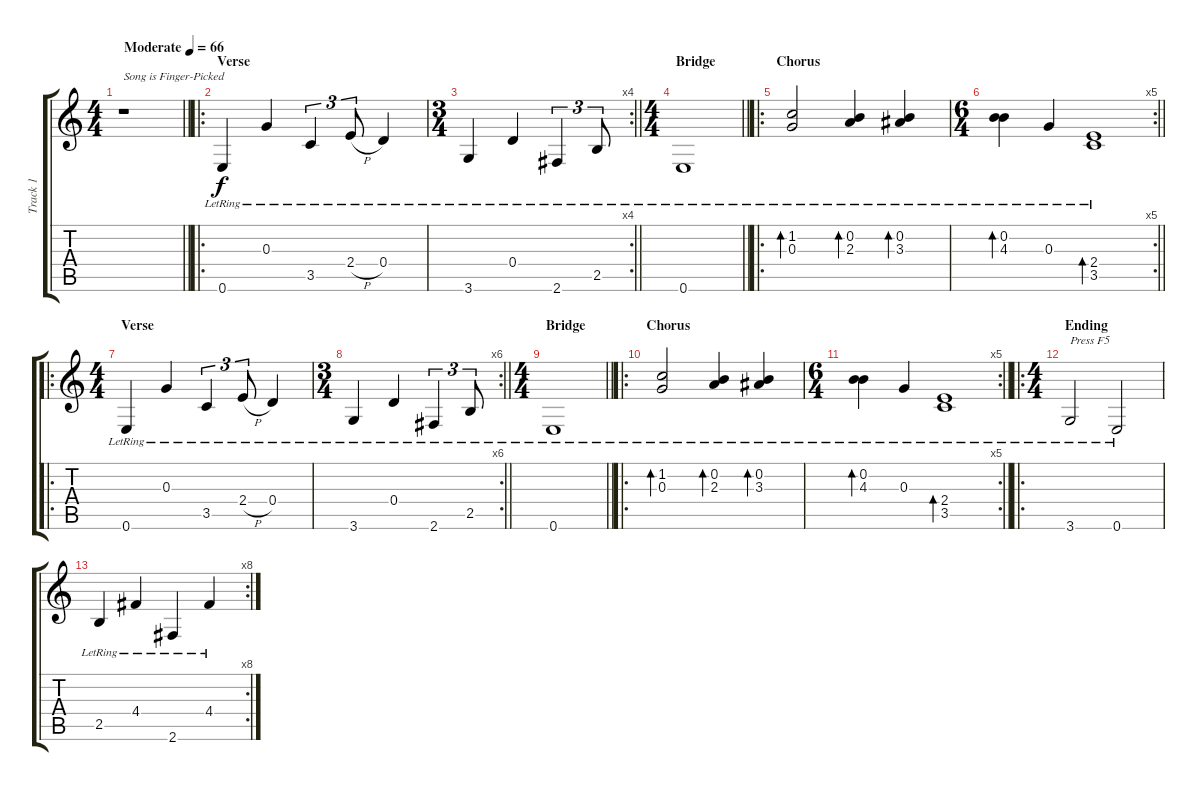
\track ("Track 1" "Track 1") {instrument acousticguitarsteel}
\staff {score tabs}
\tuning (E4 B3 G3 D3 A2 E2) {hide}
\ts (4 4)
\tempo (66 "Moderate")
\clef g2
\barLineRight lightlight
\ks c
r.1{txt "Song is Finger-Picked" dy f instrument acousticguitarsteel} |
\ro
\section ("" "Verse")
0.6{lr}.4 0.3{lr}.4 3.5{lr}.4{tu (3 2)} 2.4{h lr}.8{tu (3 2)} 0.4{lr}.4 |
\rc 4
\ts (3 4)
\barLineRight lightlight
3.6{lr}.4 0.4{lr}.4 2.6{lr}.4{tu (3 2)} 2.5{lr}.8{tu (3 2)} |
\ts (4 4)
\section ("" "Bridge")
\barLineRight lightlight
0.6{lr}.1 |
\ro
\section ("" "Chorus")
(1.2{lr} 0.3{lr}).2{bd 120} (0.2{lr} 2.3{lr}).4{bd 120} (0.2{lr} 3.3{lr}).4{bd 120} |
\rc 5
\ts (6 4)
\barLineRight lightlight
(0.2{lr} 4.3{lr}).4{bd 120} 0.3{lr}.4 (2.4{lr} 3.5{lr}).1{bd 120} |
\ro
\ts (4 4)
\section ("" "Verse")
0.6{lr}.4 0.3{lr}.4 3.5{lr}.4{tu (3 2)} 2.4{h lr}.8{tu (3 2)} 0.4{lr}.4 |
\rc 6
\ts (3 4)
\barLineRight lightlight
3.6{lr}.4 0.4{lr}.4 2.6{lr}.4{tu (3 2)} 2.5{lr}.8{tu (3 2)} |
\ts (4 4)
\section ("" "Bridge")
\barLineRight lightlight
0.6{lr}.1 |
\ro
\section ("" "Chorus")
(1.2{lr} 0.3{lr}).2{bd 120} (0.2{lr} 2.3{lr}).4{bd 120} (0.2{lr} 3.3{lr}).4{bd 120} |
\rc 5
\ts (6 4)
\barLineRight lightlight
(0.2{lr} 4.3{lr}).4{bd 120} 0.3{lr}.4 (2.4{lr} 3.5{lr}).1{bd 120} |
\ro
\ts (4 4)
\section ("" "Ending")
3.6{lr}.2{txt "Press F5"} 0.6{lr}.2 |
\rc 8
2.5{lr}.4 4.4{lr}.4 2.6{lr}.4 4.4{lr}.4
